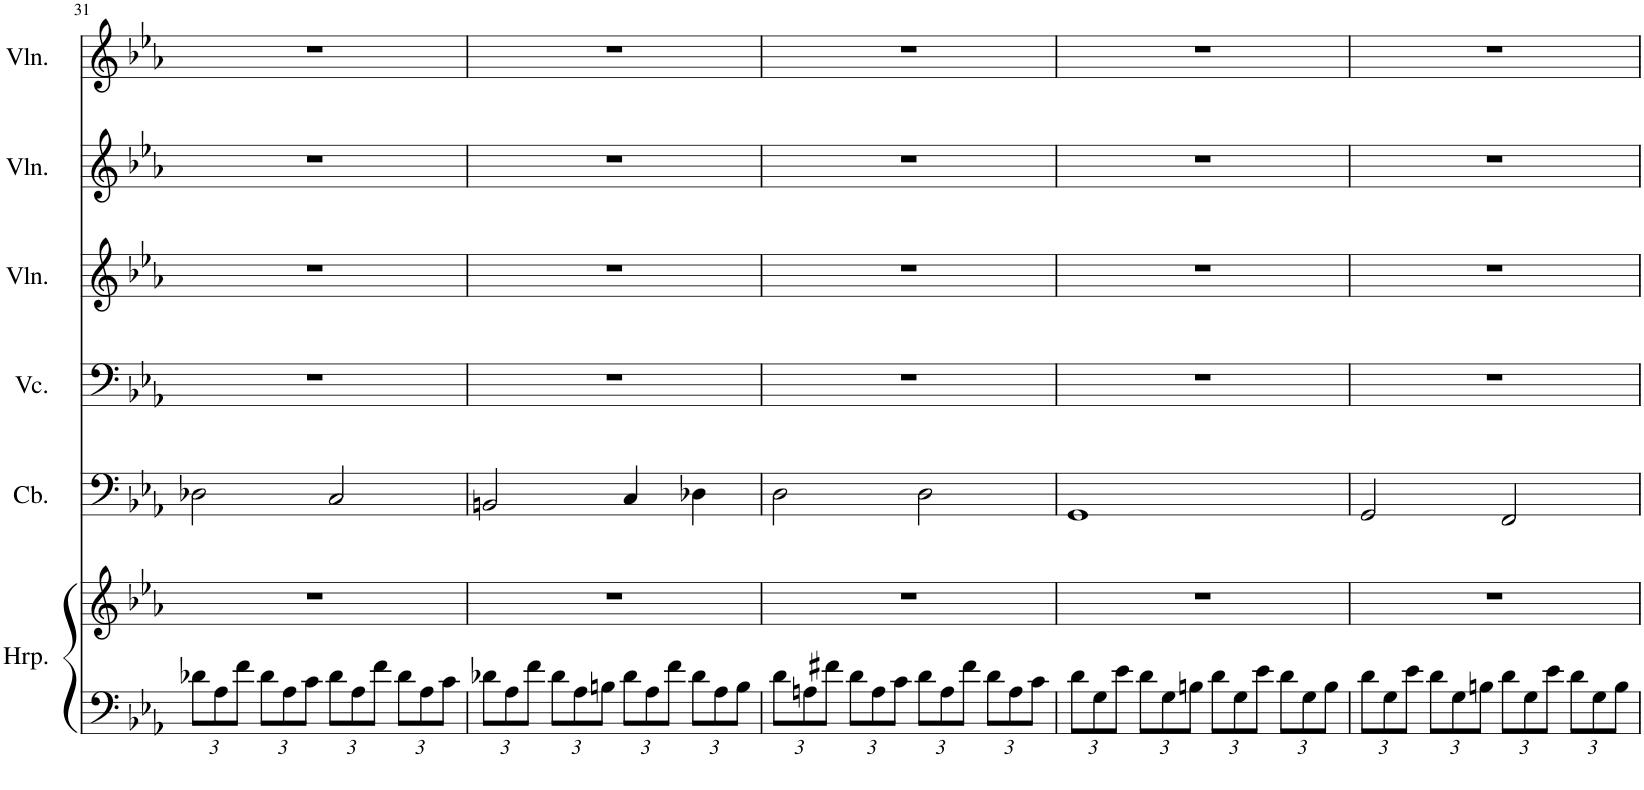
**kern	**kern	**kern	**kern	**kern	**kern	**kern
*part6	*part6	*part5	*part4	*part3	*part2	*part1
*staff7	*staff6	*staff5	*staff4	*staff3	*staff2	*staff1
*I"Harp	*	*I"Contrabass	*I"Violoncello	*I"Violin	*I"Violin	*I"Violin
*I'Hrp.	*	*I'Cb.	*I'Vc.	*I'Vln.	*I'Vln.	*I'Vln.
!!LO:PB:g=z
*clefF4	*clefG2	*clefF4	*clefF4	*clefG2	*clefG2	*clefG2
*	*	*Trd7c12	*	*	*	*
*k[b-e-a-]	*k[b-e-a-]	*k[b-e-a-]	*k[b-e-a-]	*k[b-e-a-]	*k[b-e-a-]	*k[b-e-a-]
*M4/4	*M4/4	*M4/4	*M4/4	*M4/4	*M4/4	*M4/4
*Xbrackettup	*	*	*	*	*	*
=31	=31	=31	=31	=31	=31	=31
12d-X\L	1r	2D-X\	1r	1r	1r	1r
12A-\	.	.	.	.	.	.
12f\J	.	.	.	.	.	.
12d-\L	.	.	.	.	.	.
12A-\	.	.	.	.	.	.
12c\J	.	.	.	.	.	.
12d-\L	.	2C/	.	.	.	.
12A-\	.	.	.	.	.	.
12f\J	.	.	.	.	.	.
12d-\L	.	.	.	.	.	.
12A-\	.	.	.	.	.	.
12c\J	.	.	.	.	.	.
=32	=32	=32	=32	=32	=32	=32
12d-X\L	1r	2BBn/	1r	1r	1r	1r
12A-\	.	.	.	.	.	.
12f\J	.	.	.	.	.	.
12d-\L	.	.	.	.	.	.
12A-\	.	.	.	.	.	.
12Bn\J	.	.	.	.	.	.
12d-\L	.	4C/	.	.	.	.
12A-\	.	.	.	.	.	.
12f\J	.	.	.	.	.	.
12d-\L	.	4D-X\	.	.	.	.
12A-\	.	.	.	.	.	.
12B\J	.	.	.	.	.	.
=33	=33	=33	=33	=33	=33	=33
12d\L	1r	2D\	1r	1r	1r	1r
12An\	.	.	.	.	.	.
12f#X\J	.	.	.	.	.	.
12d\L	.	.	.	.	.	.
12A\	.	.	.	.	.	.
12c\J	.	.	.	.	.	.
12d\L	.	2D\	.	.	.	.
12A\	.	.	.	.	.	.
12f#\J	.	.	.	.	.	.
12d\L	.	.	.	.	.	.
12A\	.	.	.	.	.	.
12c\J	.	.	.	.	.	.
=34	=34	=34	=34	=34	=34	=34
12d\L	1r	1GG	1r	1r	1r	1r
12G\	.	.	.	.	.	.
12e-\J	.	.	.	.	.	.
12d\L	.	.	.	.	.	.
12G\	.	.	.	.	.	.
12Bn\J	.	.	.	.	.	.
12d\L	.	.	.	.	.	.
12G\	.	.	.	.	.	.
12e-\J	.	.	.	.	.	.
12d\L	.	.	.	.	.	.
12G\	.	.	.	.	.	.
12B\J	.	.	.	.	.	.
=35	=35	=35	=35	=35	=35	=35
12d\L	1r	2GG/	1r	1r	1r	1r
12G\	.	.	.	.	.	.
12e-\J	.	.	.	.	.	.
12d\L	.	.	.	.	.	.
12G\	.	.	.	.	.	.
12Bn\J	.	.	.	.	.	.
12d\L	.	2FF/	.	.	.	.
12G\	.	.	.	.	.	.
12e-\J	.	.	.	.	.	.
12d\L	.	.	.	.	.	.
12G\	.	.	.	.	.	.
12B\J	.	.	.	.	.	.
=	=	=	=	=	=	=
*-	*-	*-	*-	*-	*-	*-
